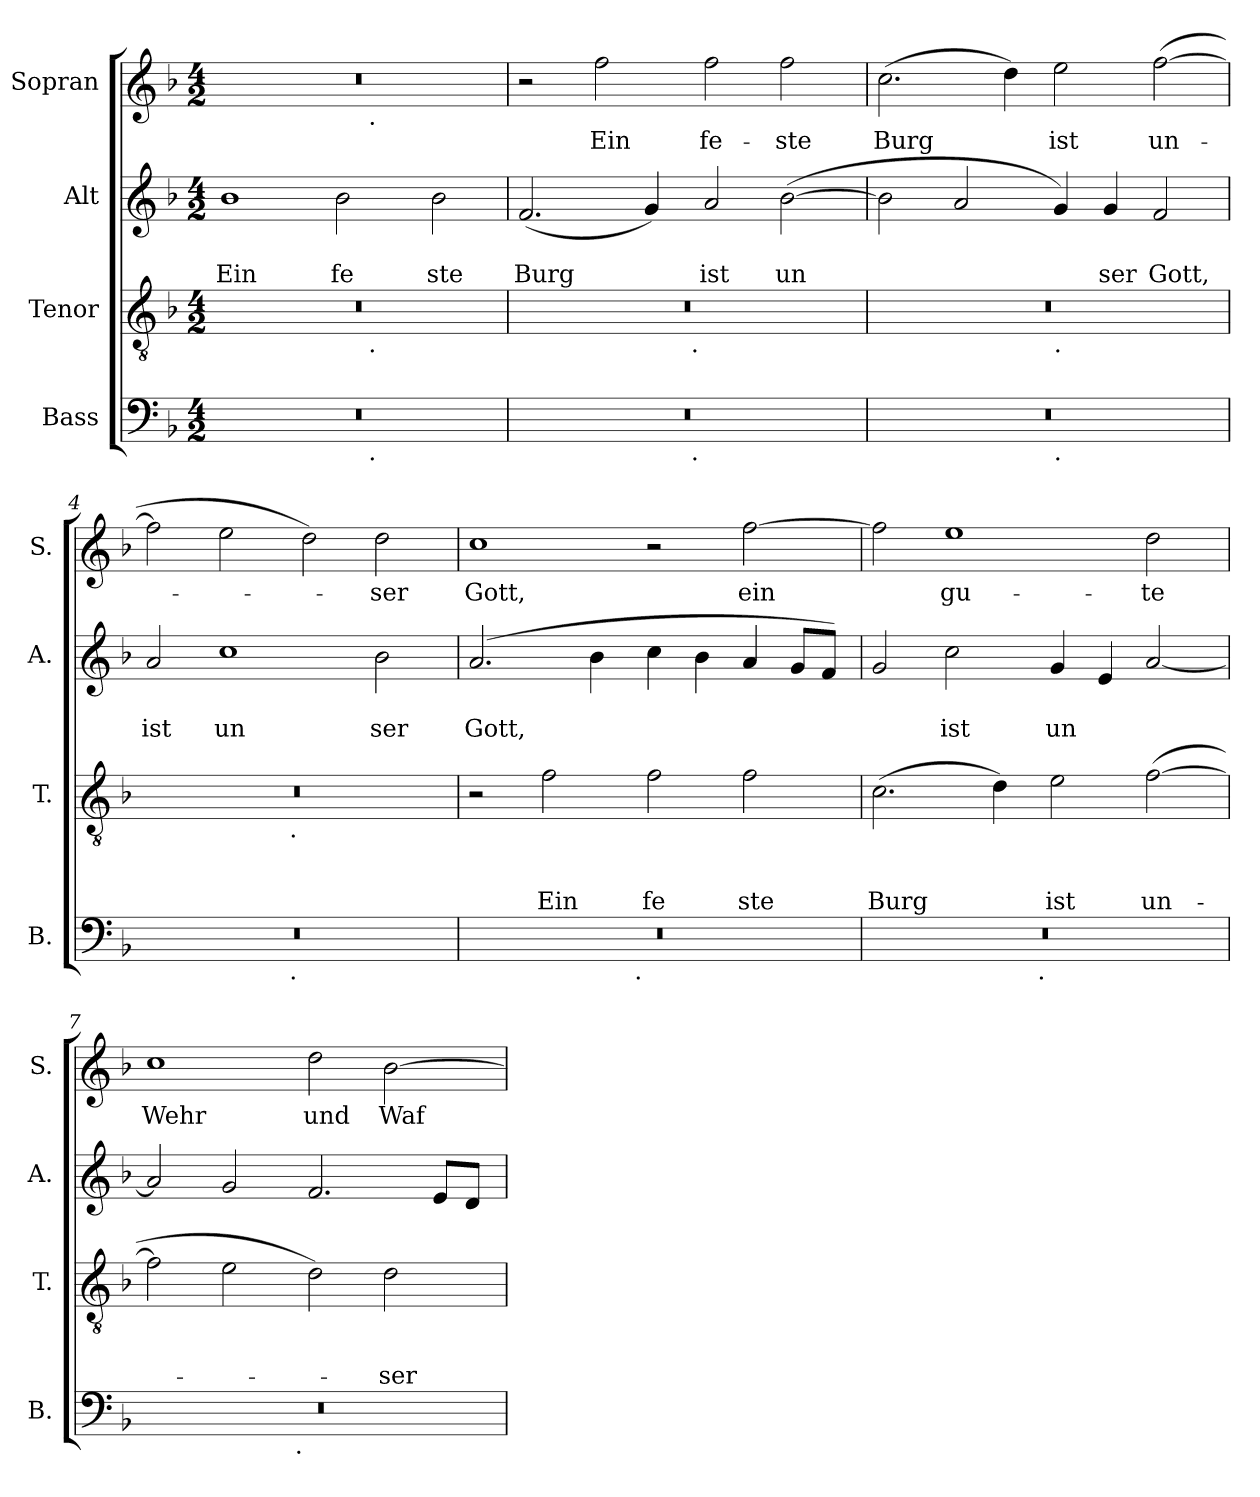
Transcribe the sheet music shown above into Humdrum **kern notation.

**kern	**kern	**text	**text	**text	**kern	**text	**text	**kern	**text
*part4	*part3	*part3	*part3	*part3	*part2	*part2	*part2	*part1	*part1
*staff4	*staff3	*staff3	*staff3	*staff3	*staff2	*staff2	*staff2	*staff1	*staff1
*I"Bass	*I"Tenor	*	*	*	*I"Alt	*	*	*I"Sopran	*
*I'B.	*I'T.	*	*	*	*I'A.	*	*	*I'S.	*
*clefF4	*clefGv2	*	*	*	*clefG2	*	*	*clefG2	*
*k[b-]	*k[b-]	*	*	*	*k[b-]	*	*	*k[b-]	*
*F:	*F:	*	*	*	*F:	*	*	*F:	*
*M4/2	*M4/2	*	*	*	*M4/2	*	*	*M4/2	*
=1	=1	=1	=1	=1	=1	=1	=1	=1	=1
!	!	!	!	!	!	!	!LO:LY:b	!	!
*^	*^	*	*	*	*	*	*	*^	*
0r	1ryy	0r	1ryy	.	.	.	1b-	.	Ein	0r	1ryy	.
!	!	!	!	!	!	!	!	!	!LO:LY:b	!	!	!
.	8ryy	.	8ryy	.	.	.	2b-\	.	fe	.	8ryy	.
!	!	!	!	!	!	!	!	!	!	!	!LO:TX:b:t=.	!
!	!	!	!LO:TX:b:t=.	!	!	!	!	!	!	!	!	!
!	!LO:TX:b:t=.	!	!	!	!	!	!	!	!	!	!	!
.	2..ryy	.	2..ryy	.	.	.	.	.	.	.	2..ryy	.
!	!	!	!	!	!	!	!	!	!LO:LY:b	!	!	!
.	.	.	.	.	.	.	2b-\	.	ste	.	.	.
=2	=2	=2	=2	=2	=2	=2	=2	=2	=2	=2	=2	=2
!	!	!	!	!	!	!	!	!	!LO:LY:b	!	!	!
*	*	*	*	*	*	*	*	*	*	*v	*v	*
0r	2ryy	0r	2ryy	.	.	.	(<2.f/	.	Burg	2r	.
!	!	!	!	!	!	!	!	!	!	!	!LO:LY:b
.	4...ryy	.	4...ryy	.	.	.	.	.	.	2ff\	Ein
.	.	.	.	.	.	.	4g/)	.	.	.	.
!	!	!	!LO:TX:b:t=.	!	!	!	!	!	!	!	!
!	!LO:TX:b:t=.	!	!	!	!	!	!	!	!	!	!
.	1ryy	.	1ryy	.	.	.	.	.	.	.	.
!	!	!	!	!	!	!	!	!	!LO:LY:b	!	!LO:LY:b
.	.	.	.	.	.	.	2a/	.	ist	2ff\	fe-
!	!	!	!	!	!	!	!	!	!LO:LY:b	!	!LO:LY:b
.	.	.	.	.	.	.	(>[>2b-\	.	un	2ff\	-ste
.	32ryy	.	32ryy	.	.	.	.	.	.	.	.
=3	=3	=3	=3	=3	=3	=3	=3	=3	=3	=3	=3
!	!	!	!	!	!	!	!	!	!	!	!LO:LY:b
0r	1ryy	0r	1ryy	.	.	.	2b-\]	.	.	(>2.cc\	Burg
.	.	.	.	.	.	.	2a/	.	.	.	.
.	.	.	.	.	.	.	.	.	.	4dd\)	.
!	!	!	!LO:TX:b:t=.	!	!	!	!	!	!	!	!
!	!LO:TX:b:t=.	!	!	!	!	!	!	!	!	!	!
!	!	!	!	!	!	!	!	!	!	!	!LO:LY:b
.	1ryy	.	1ryy	.	.	.	4g/)	.	.	2ee\	ist
!	!	!	!	!	!	!	!	!	!LO:LY:b	!	!
.	.	.	.	.	.	.	4g/	.	ser	.	.
!	!	!	!	!	!	!	!	!	!LO:LY:b	!	!LO:LY:b
.	.	.	.	.	.	.	2f/	.	Gott,	(>[>2ff\	un-
=4	=4	=4	=4	=4	=4	=4	=4	=4	=4	=4	=4
!	!	!	!	!	!	!	!	!	!LO:LY:b	!	!
0r	2ryy	0r	2ryy	.	.	.	2a/	.	ist	2ff\]	.
!	!	!	!	!	!	!	!	!	!LO:LY:b	!	!
.	4...ryy	.	4...ryy	.	.	.	1cc	.	un	2ee\	.
!	!	!	!LO:TX:b:t=.	!	!	!	!	!	!	!	!
!	!LO:TX:b:t=.	!	!	!	!	!	!	!	!	!	!
.	1ryy	.	1ryy	.	.	.	.	.	.	.	.
.	.	.	.	.	.	.	.	.	.	2dd\)	.
!	!	!	!	!	!	!	!	!	!LO:LY:b	!	!LO:LY:b
.	.	.	.	.	.	.	2b-\	.	ser	2dd\	-ser
.	32ryy	.	32ryy	.	.	.	.	.	.	.	.
=5	=5	=5	=5	=5	=5	=5	=5	=5	=5	=5	=5
!	!	!	!	!	!	!	!	!	!LO:LY:b	!	!LO:LY:b
*	*	*v	*v	*	*	*	*	*	*	*	*
0r	2ryy	2r	.	.	.	(2.a/	.	Gott,	1cc	Gott,
!	!	!	!	!	!LO:LY:b	!	!	!	!	!
.	4...ryy	2f\	.	.	Ein	.	.	.	.	.
.	.	.	.	.	.	4b-\	.	.	.	.
!	!LO:TX:b:t=.	!	!	!	!	!	!	!	!	!
.	1ryy	.	.	.	.	.	.	.	.	.
!	!	!	!	!	!LO:LY:b	!	!	!	!	!
.	.	2f\	.	.	fe	4cc\	.	.	2r	.
.	.	.	.	.	.	4b-\	.	.	.	.
!	!	!	!	!	!LO:LY:b	!	!	!	!	!LO:LY:b
.	.	2f\	.	.	ste	4a/	.	.	[<2ff\	ein
.	.	.	.	.	.	8g/L	.	.	.	.
.	.	.	.	.	.	8f/J)	.	.	.	.
.	32ryy	.	.	.	.	.	.	.	.	.
!!LO:LB:g=z
=6	=6	=6	=6	=6	=6	=6	=6	=6	=6	=6
!	!	!	!	!	!LO:LY:b	!	!	!	!	!
0r	2ryy	(>2.c\	.	.	Burg	2g/	.	.	2ff\]	.
!	!	!	!	!	!	!	!	!LO:LY:b	!	!LO:LY:b
.	4...ryy	.	.	.	.	2cc\	.	ist	1ee	gu-
.	.	4d\)	.	.	.	.	.	.	.	.
!	!LO:TX:b:t=.	!	!	!	!	!	!	!	!	!
.	1ryy	.	.	.	.	.	.	.	.	.
!	!	!	!	!	!LO:LY:b	!	!	!LO:LY:b	!	!
.	.	2e\	.	.	ist	4g/	.	un	.	.
.	.	.	.	.	.	4e/	.	.	.	.
!	!	!	!	!	!LO:LY:b	!	!	!	!	!LO:LY:b
.	.	(>[>2f\	.	.	un-	[<2a/	.	.	2dd\	-te
.	32ryy	.	.	.	.	.	.	.	.	.
=7	=7	=7	=7	=7	=7	=7	=7	=7	=7	=7
!	!	!	!	!	!	!	!	!	!	!LO:LY:b
0r	2ryy	2f\]	.	.	.	2a/]	.	.	1cc	Wehr
.	4...ryy	2e\	.	.	.	2g/	.	.	.	.
!	!LO:TX:b:t=.	!	!	!	!	!	!	!	!	!
.	1ryy	.	.	.	.	.	.	.	.	.
!	!	!	!	!	!	!	!	!	!	!LO:LY:b
.	.	2d\)	.	.	.	2.f/	.	.	2dd\	und
!	!	!	!	!	!LO:LY:b	!	!	!	!	!LO:LY:b
.	.	2d\	.	.	-ser	.	.	.	[>2b-\	Waf-
.	.	.	.	.	.	8e/L	.	.	.	.
.	.	.	.	.	.	8d/J	.	.	.	.
.	32ryy	.	.	.	.	.	.	.	.	.
*v	*v	*	*	*	*	*	*	*	*	*
=	=	=	=	=	=	=	=	=	=
*-	*-	*-	*-	*-	*-	*-	*-	*-	*-
